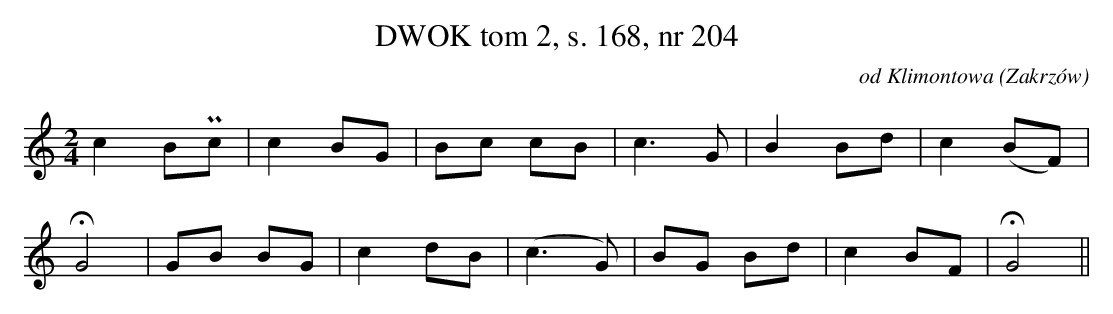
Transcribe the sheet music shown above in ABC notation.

X:1
T: DWOK tom 2, s. 168, nr 204
O: od Klimontowa (Zakrzów)
L: 1/16
M: 2/4
K: C
c4 B2Pc2 | c4 B2G2 | B2c2 c2B2 | c6 G2 | B4 B2d2 | c4 (B2F2) |
HG8 | G2B2 B2G2 | c4 d2B2 | (c6 G2) | B2G2 B2d2 | c4 B2F2 | HG8 ||
